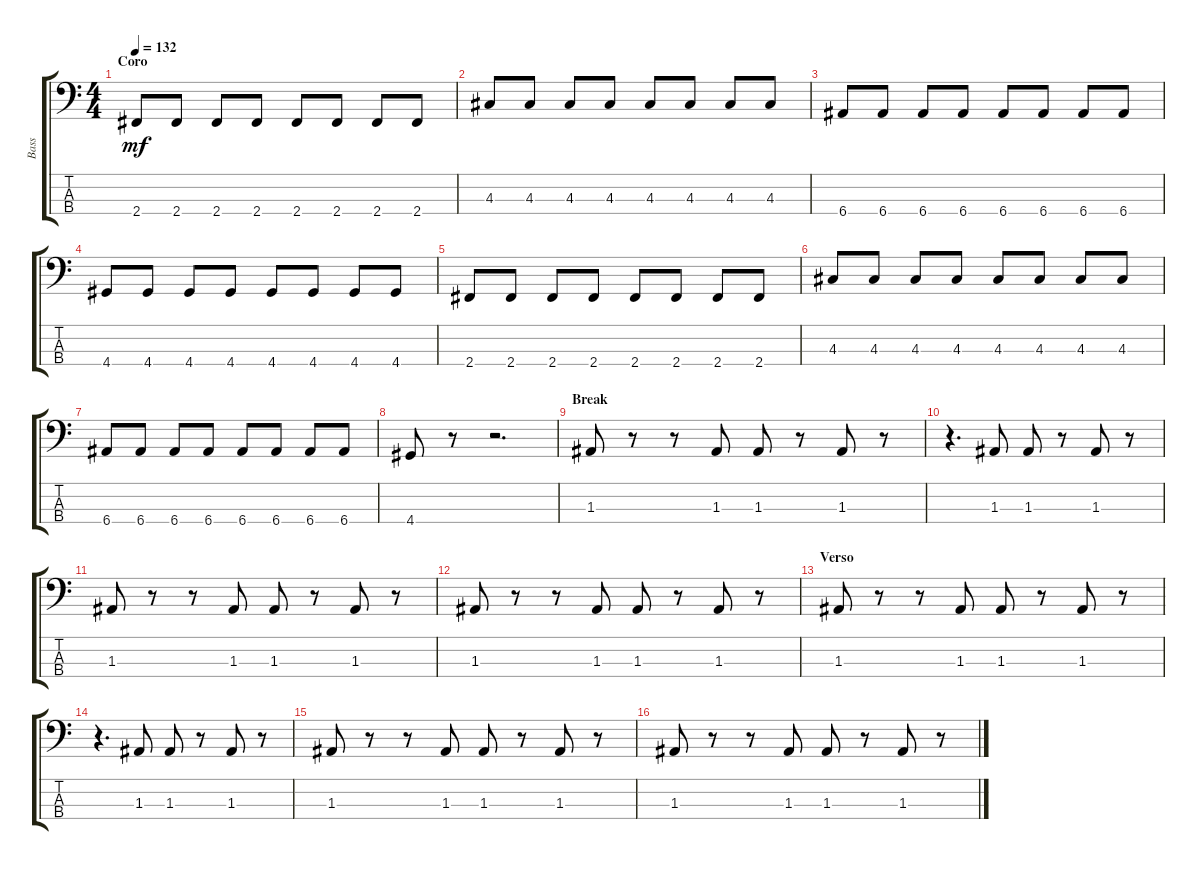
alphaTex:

\track ("Bass" "Bass") {instrument electricbassfinger}
\staff {score tabs}
\tuning (G2 D2 A1 E1) {hide}
\ts (4 4)
\section ("" "Coro")
\tempo 132
\clef f4
\ks c
2.4.8{dy mf} 2.4.8 2.4.8 2.4.8 2.4.8 2.4.8 2.4.8 2.4.8 |
4.3.8 4.3.8 4.3.8 4.3.8 4.3.8 4.3.8 4.3.8 4.3.8 |
6.4.8 6.4.8 6.4.8 6.4.8 6.4.8 6.4.8 6.4.8 6.4.8 |
4.4.8 4.4.8 4.4.8 4.4.8 4.4.8 4.4.8 4.4.8 4.4.8 |
2.4.8 2.4.8 2.4.8 2.4.8 2.4.8 2.4.8 2.4.8 2.4.8 |
4.3.8 4.3.8 4.3.8 4.3.8 4.3.8 4.3.8 4.3.8 4.3.8 |
6.4.8 6.4.8 6.4.8 6.4.8 6.4.8 6.4.8 6.4.8 6.4.8 |
4.4.8 r.8 r.2{d} |
\section ("" "Break")
1.3.8 r.8 r.8 1.3.8 1.3.8 r.8 1.3.8 r.8 |
r.4{d} 1.3.8 1.3.8 r.8 1.3.8 r.8 |
1.3.8 r.8 r.8 1.3.8 1.3.8 r.8 1.3.8 r.8 |
1.3.8 r.8 r.8 1.3.8 1.3.8 r.8 1.3.8 r.8 |
\section ("" "Verso")
1.3.8 r.8 r.8 1.3.8 1.3.8 r.8 1.3.8 r.8 |
r.4{d} 1.3.8 1.3.8 r.8 1.3.8 r.8 |
1.3.8 r.8 r.8 1.3.8 1.3.8 r.8 1.3.8 r.8 |
1.3.8 r.8 r.8 1.3.8 1.3.8 r.8 1.3.8 r.8
